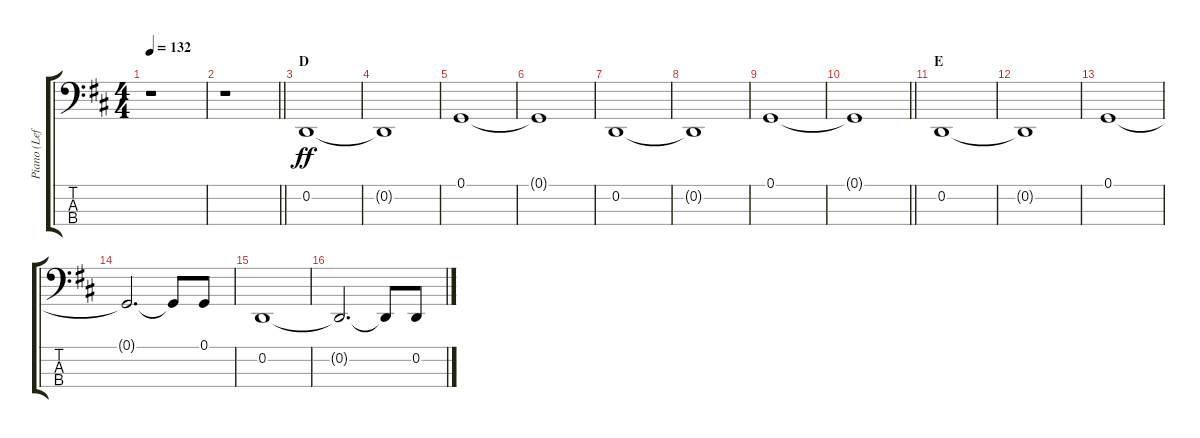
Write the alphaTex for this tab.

\track ("Piano (Left Hand)" "Piano (Lef") {instrument acousticgrandpiano}
\staff {score tabs}
\tuning (G2 D2 A1 E1) {hide}
\ts (4 4)
\tempo 132
\clef f4
\ks d
r.1{dy ff} |
\barLineRight lightlight
r.1 |
\section ("" "D")
0.2.1 |
0.2{t}.1 |
0.1.1 |
0.1{t}.1 |
0.2.1 |
0.2{t}.1 |
0.1.1 |
\barLineRight lightlight
0.1{t}.1 |
\section ("" "E")
0.2.1 |
0.2{t}.1 |
0.1.1 |
0.1{t}.2{d} 0.1{t}.8 0.1.8 |
0.2.1 |
0.2{t}.2{d} 0.2{t}.8 0.2.8
